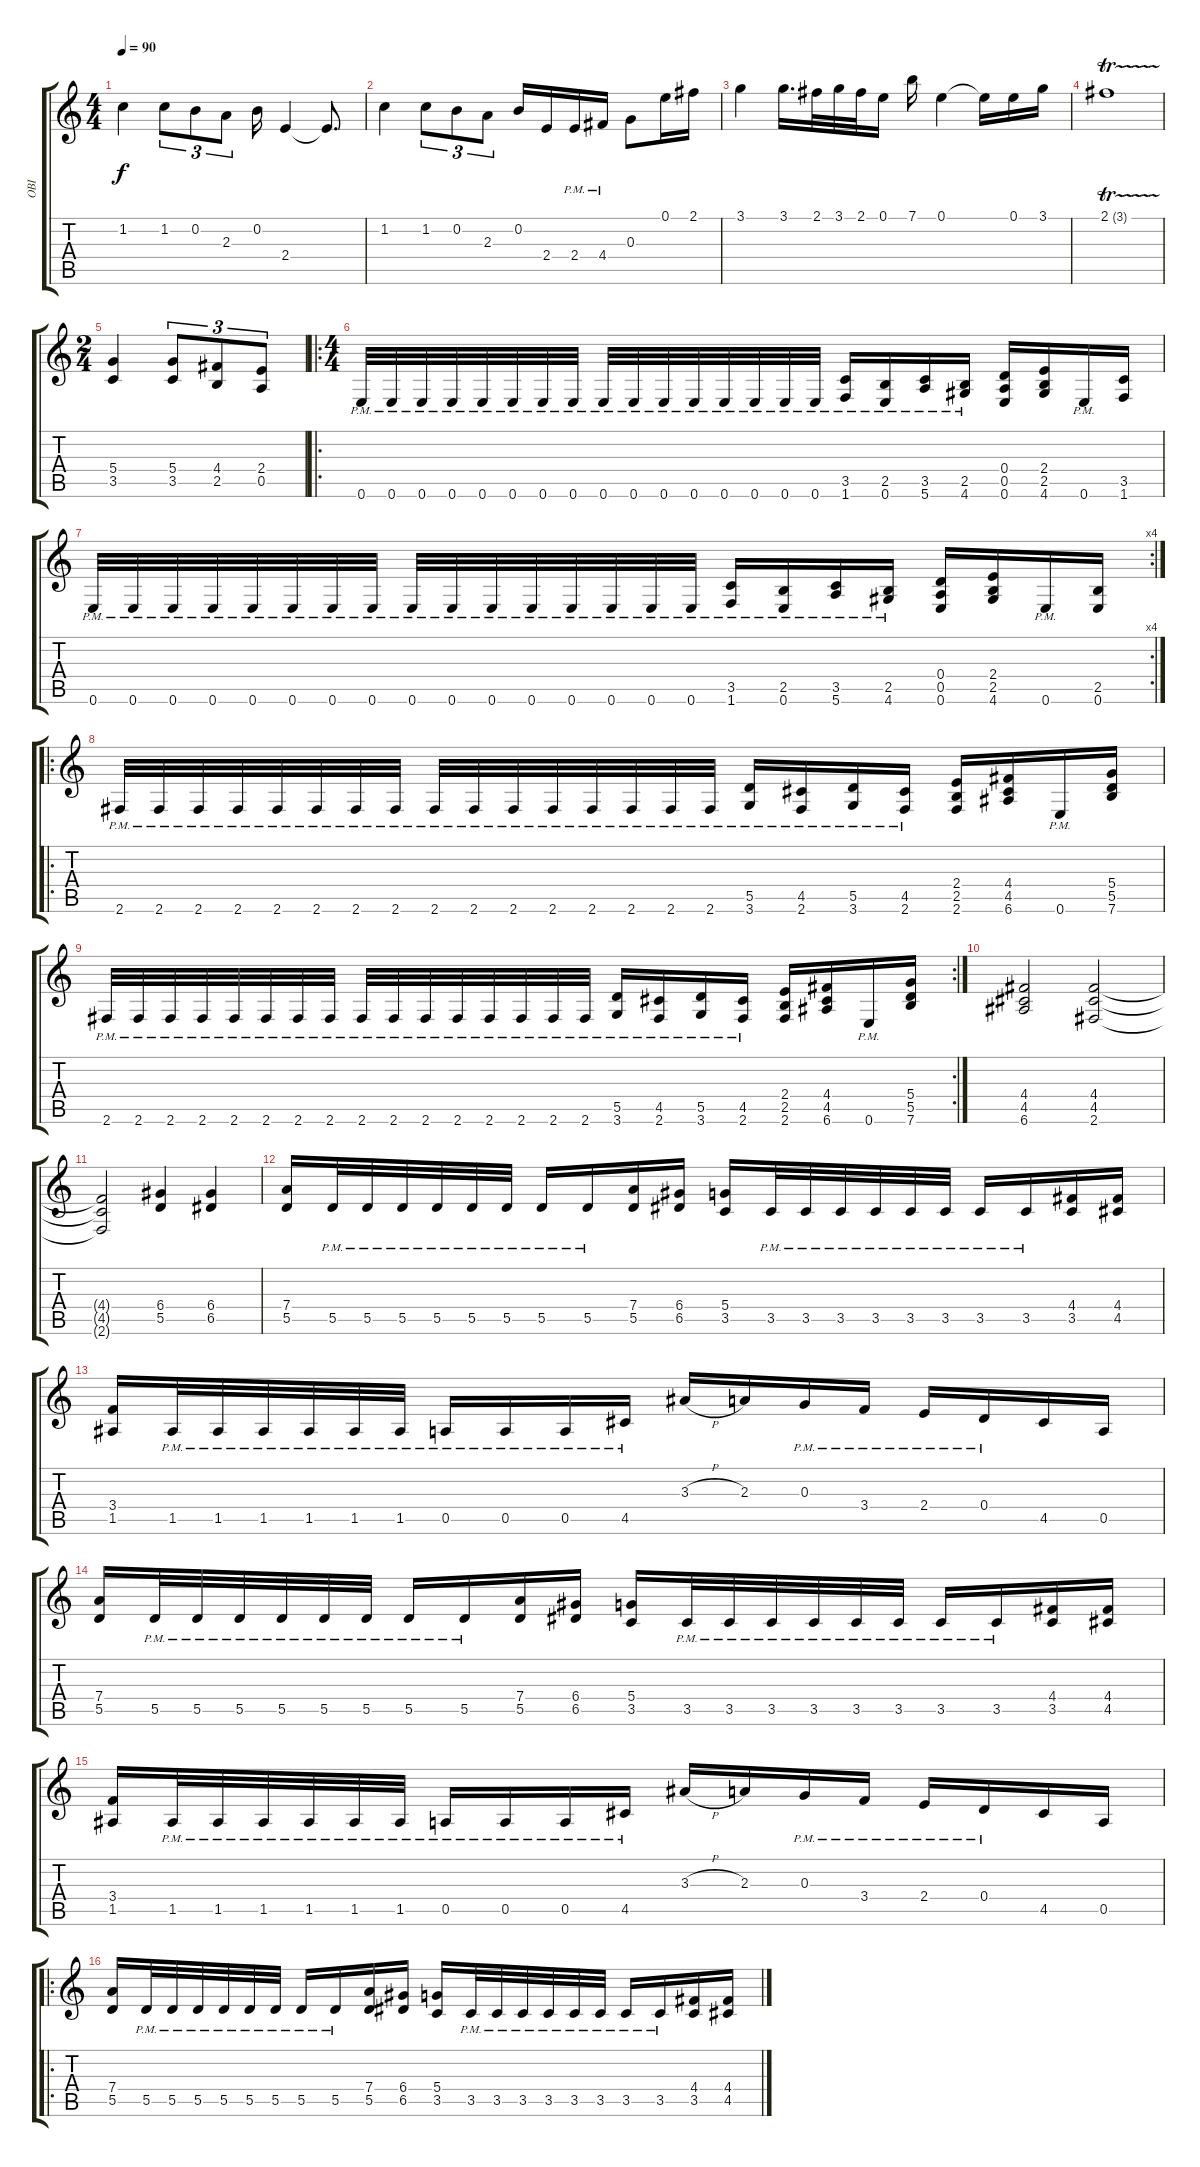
\track ("OBI" "OBI") {instrument distortionguitar}
\staff {score tabs}
\tuning (E4 B3 G3 D3 A2 E2) {hide}
\ts (4 4)
\tempo 90
\clef g2
\ks c
1.2.4{dy f} 1.2.8{tu (3 2)} 0.2.8{tu (3 2)} 2.3.8{tu (3 2)} 0.2.16 2.4.4 2.4{t}.8{d} |
1.2.4 1.2.8{tu (3 2)} 0.2.8{tu (3 2)} 2.3.8{tu (3 2)} 0.2.16 2.4.16 2.4{pm}.16 4.4{pm}.16 0.3.8 0.1.16 2.1.16 |
3.1.4 3.1.16{d} 2.1.32 3.1.32 2.1.32 0.1.16 7.1.16 0.1.4 0.1{t}.16 0.1.16 3.1.16 |
2.1{tr (3 32)}.1 |
\ts (2 4)
(5.4 3.5).4 (5.4 3.5).8{tu (3 2)} (4.4 2.5).8{tu (3 2)} (2.4 0.5).8{tu (3 2)} |
\ro
\ts (4 4)
0.6{pm}.32 0.6{pm}.32 0.6{pm}.32 0.6{pm}.32 0.6{pm}.32 0.6{pm}.32 0.6{pm}.32 0.6{pm}.32 0.6{pm}.32 0.6{pm}.32 0.6{pm}.32 0.6{pm}.32 0.6{pm}.32 0.6{pm}.32 0.6{pm}.32 0.6{pm}.32 (3.5{pm} 1.6{pm}).16 (2.5{pm} 0.6{pm}).16 (3.5{pm} 5.6{pm}).16 (2.5{pm} 4.6{pm}).16 (0.4 0.5 0.6).16 (2.4 2.5 4.6).16 0.6{pm}.16 (3.5 1.6).16 |
\rc 4
0.6{pm}.32 0.6{pm}.32 0.6{pm}.32 0.6{pm}.32 0.6{pm}.32 0.6{pm}.32 0.6{pm}.32 0.6{pm}.32 0.6{pm}.32 0.6{pm}.32 0.6{pm}.32 0.6{pm}.32 0.6{pm}.32 0.6{pm}.32 0.6{pm}.32 0.6{pm}.32 (3.5{pm} 1.6{pm}).16 (2.5{pm} 0.6{pm}).16 (3.5{pm} 5.6{pm}).16 (2.5{pm} 4.6{pm}).16 (0.4 0.5 0.6).16 (2.4 2.5 4.6).16 0.6{pm}.16 (2.5 0.6).16 |
\ro
2.6{pm}.32 2.6{pm}.32 2.6{pm}.32 2.6{pm}.32 2.6{pm}.32 2.6{pm}.32 2.6{pm}.32 2.6{pm}.32 2.6{pm}.32 2.6{pm}.32 2.6{pm}.32 2.6{pm}.32 2.6{pm}.32 2.6{pm}.32 2.6{pm}.32 2.6{pm}.32 (5.5{pm} 3.6{pm}).16 (4.5{pm} 2.6{pm}).16 (5.5{pm} 3.6{pm}).16 (4.5{pm} 2.6{pm}).16 (2.4 2.5 2.6).16 (4.4 4.5 6.6).16 0.6{pm}.16 (5.4 5.5 7.6).16 |
\rc 2
2.6{pm}.32 2.6{pm}.32 2.6{pm}.32 2.6{pm}.32 2.6{pm}.32 2.6{pm}.32 2.6{pm}.32 2.6{pm}.32 2.6{pm}.32 2.6{pm}.32 2.6{pm}.32 2.6{pm}.32 2.6{pm}.32 2.6{pm}.32 2.6{pm}.32 2.6{pm}.32 (5.5{pm} 3.6{pm}).16 (4.5{pm} 2.6{pm}).16 (5.5{pm} 3.6{pm}).16 (4.5{pm} 2.6{pm}).16 (2.4 2.5 2.6).16 (4.4 4.5 6.6).16 0.6{pm}.16 (5.4 5.5 7.6).16 |
(4.4 4.5 6.6).2 (4.4 4.5 2.6).2 |
(4.4{t} 4.5{t} 2.6{t}).2 (6.4 5.5).4 (6.4 6.5).4 |
(7.4 5.5).16 5.5{pm}.32 5.5{pm}.32 5.5{pm}.32 5.5{pm}.32 5.5{pm}.32 5.5{pm}.32 5.5{pm}.16 5.5{pm}.16 (7.4 5.5).16 (6.4 6.5).16 (5.4 3.5).16 3.5{pm}.32 3.5{pm}.32 3.5{pm}.32 3.5{pm}.32 3.5{pm}.32 3.5{pm}.32 3.5{pm}.16 3.5{pm}.16 (4.4 3.5).16 (4.4 4.5).16 |
(3.4 1.5).16 1.5{pm}.32 1.5{pm}.32 1.5{pm}.32 1.5{pm}.32 1.5{pm}.32 1.5{pm}.32 0.5{pm}.16 0.5{pm}.16 0.5{pm}.16 4.5{pm}.16 3.3{h}.16 2.3.16 0.3{pm}.16 3.4{pm}.16 2.4{pm}.16 0.4{pm}.16 4.5.16 0.5.16 |
(7.4 5.5).16 5.5{pm}.32 5.5{pm}.32 5.5{pm}.32 5.5{pm}.32 5.5{pm}.32 5.5{pm}.32 5.5{pm}.16 5.5{pm}.16 (7.4 5.5).16 (6.4 6.5).16 (5.4 3.5).16 3.5{pm}.32 3.5{pm}.32 3.5{pm}.32 3.5{pm}.32 3.5{pm}.32 3.5{pm}.32 3.5{pm}.16 3.5{pm}.16 (4.4 3.5).16 (4.4 4.5).16 |
(3.4 1.5).16 1.5{pm}.32 1.5{pm}.32 1.5{pm}.32 1.5{pm}.32 1.5{pm}.32 1.5{pm}.32 0.5{pm}.16 0.5{pm}.16 0.5{pm}.16 4.5{pm}.16 3.3{h}.16 2.3.16 0.3{pm}.16 3.4{pm}.16 2.4{pm}.16 0.4{pm}.16 4.5.16 0.5.16 |
\ro
(7.4 5.5).16 5.5{pm}.32 5.5{pm}.32 5.5{pm}.32 5.5{pm}.32 5.5{pm}.32 5.5{pm}.32 5.5{pm}.16 5.5{pm}.16 (7.4 5.5).16 (6.4 6.5).16 (5.4 3.5).16 3.5{pm}.32 3.5{pm}.32 3.5{pm}.32 3.5{pm}.32 3.5{pm}.32 3.5{pm}.32 3.5{pm}.16 3.5{pm}.16 (4.4 3.5).16 (4.4 4.5).16
